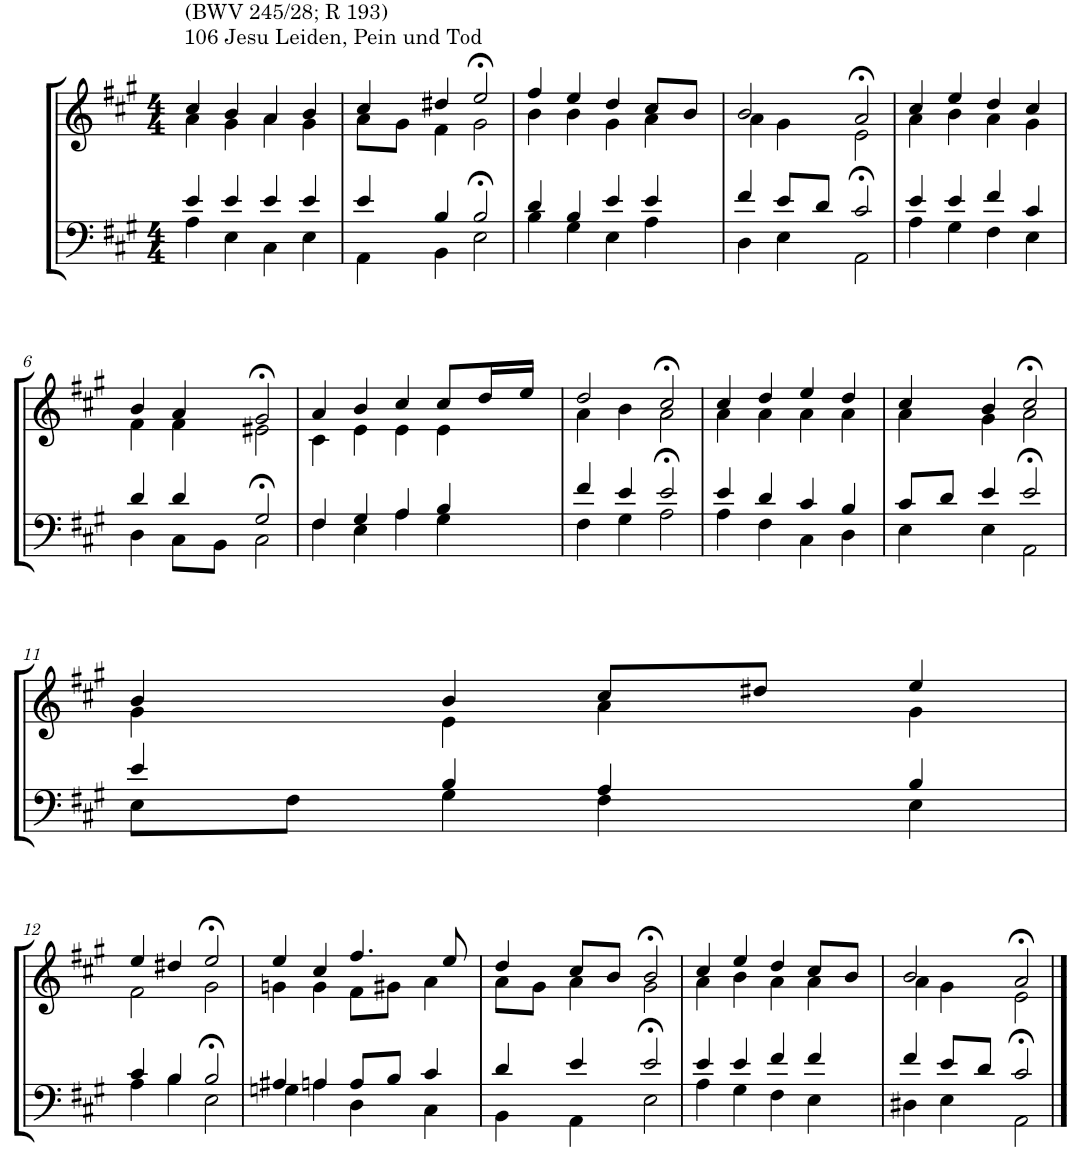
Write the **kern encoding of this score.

**kern	**kern
*part2	*part1
*staff2	*staff1
*I"Tenor/Baß	*I"Sopran/Alt
*clefF4	*clefG2
*k[f#c#g#]	*k[f#c#g#]
*M4/4	*M4/4
=1	=1
*^	*^
!	!	!LO:TX:a:t=106 Jesu Leiden, Pein und Tod	!
!	!	!LO:TX:a:t=(BWV 245/28; R 193)	!
4e/	4A\	4cc#/	4a\
4e/	4E\	4b/	4g#\
4e/	4C#\	4a/	4a\
4e/	4E\	4b/	4g#\
=2	=2	=2	=2
4e/	4AA\	4cc#/	8a\L
.	.	.	8g#\J
4B/	4BB\	4dd#X/	4f#\
2B/	2E>\	2ee>/	2g#\
=3	=3	=3	=3
4d/	4B\	4ff#/	4b\
4B/	4G#\	4ee/	4b\
4e/	4E\	4dd/	4g#\
4e/	4A\	8cc#/L	4a\
.	.	8b/J	.
=4	=4	=4	=4
4f#/	4D\	2b/	4a\
8e/L	4E\	.	4g#\
8d/J	.	.	.
2c#/	2AA>\	2a>/	2e\
=5	=5	=5	=5
4e/	4A\	4cc#/	4a\
4e/	4G#\	4ee/	4b\
4f#/	4F#\	4dd/	4a\
4c#/	4E\	4cc#/	4g#\
!!LO:LB:g=z	!!
=6	=6	=6	=6
4d/	4D\	4b/	4f#\
4d/	8C#\L	4a/	4f#\
.	8BB\J	.	.
2G#/	2C#>\	2g#>/	2e#X\
=7	=7	=7	=7
4F#/	4F#\	4a/	4c#\
4G#/	4E\	4b/	4e\
4A/	4A\	4cc#/	4e\
4B/	4G#\	8cc#/L	4e\
.	.	16dd/L	.
.	.	16ee/JJ	.
=8	=8	=8	=8
4f#/	4F#\	2dd/	4a\
4e/	4G#\	.	4b\
2e/	2A>\	2cc#>/	2a\
=9	=9	=9	=9
4e/	4A\	4cc#/	4a\
4d/	4F#\	4dd/	4a\
4c#/	4C#\	4ee/	4a\
4B/	4D\	4dd/	4a\
=10	=10	=10	=10
8c#/L	4E\	4cc#/	4a\
8d/J	.	.	.
4e/	4E\	4b/	4g#\
2e/	2AA>\	2cc#>/	2a\
!!LO:LB:g=z	!!
=11	=11	=11	=11
4e/	8E\L	4b/	4g#\
.	8F#\J	.	.
4B/	4G#\	4b/	4e\
4A/	4F#\	8cc#/L	4a\
.	.	8dd#X/J	.
4B/	4E\	4ee/	4g#\
!!LO:LB:g=z	!!
=12	=12	=12	=12
4c#/	4A\	4ee/	2f#\
4B/	4B\	4dd#X/	.
2B/	2E>\	2ee>/	2g#\
=13	=13	=13	=13
4A#X/	4Gn\	4ee/	4gn\
4An/	4A\	4cc#/	4g\
8A/L	4D\	4.ff#/	8f#\L
8B/J	.	.	8g#X\J
4c#/	4C#\	.	4a\
.	.	8ee/	.
=14	=14	=14	=14
4d/	4BB\	4dd/	8a\L
.	.	.	8g#\J
4e/	4AA\	8cc#/L	4a\
.	.	8b/J	.
2e/	2E>\	2b>/	2g#\
=15	=15	=15	=15
4e/	4A\	4cc#/	4a\
4e/	4G#\	4ee/	4b\
4f#/	4F#\	4dd/	4a\
4f#/	4E\	8cc#/L	4a\
.	.	8b/J	.
=16	=16	=16	=16
4f#/	4D#X\	2b/	4a\
8e/L	4E\	.	4g#\
8d/J	.	.	.
2c#/	2AA>\	2a>/	2e\
*v	*v	*	*
*	*v	*v
==	==
*-	*-
